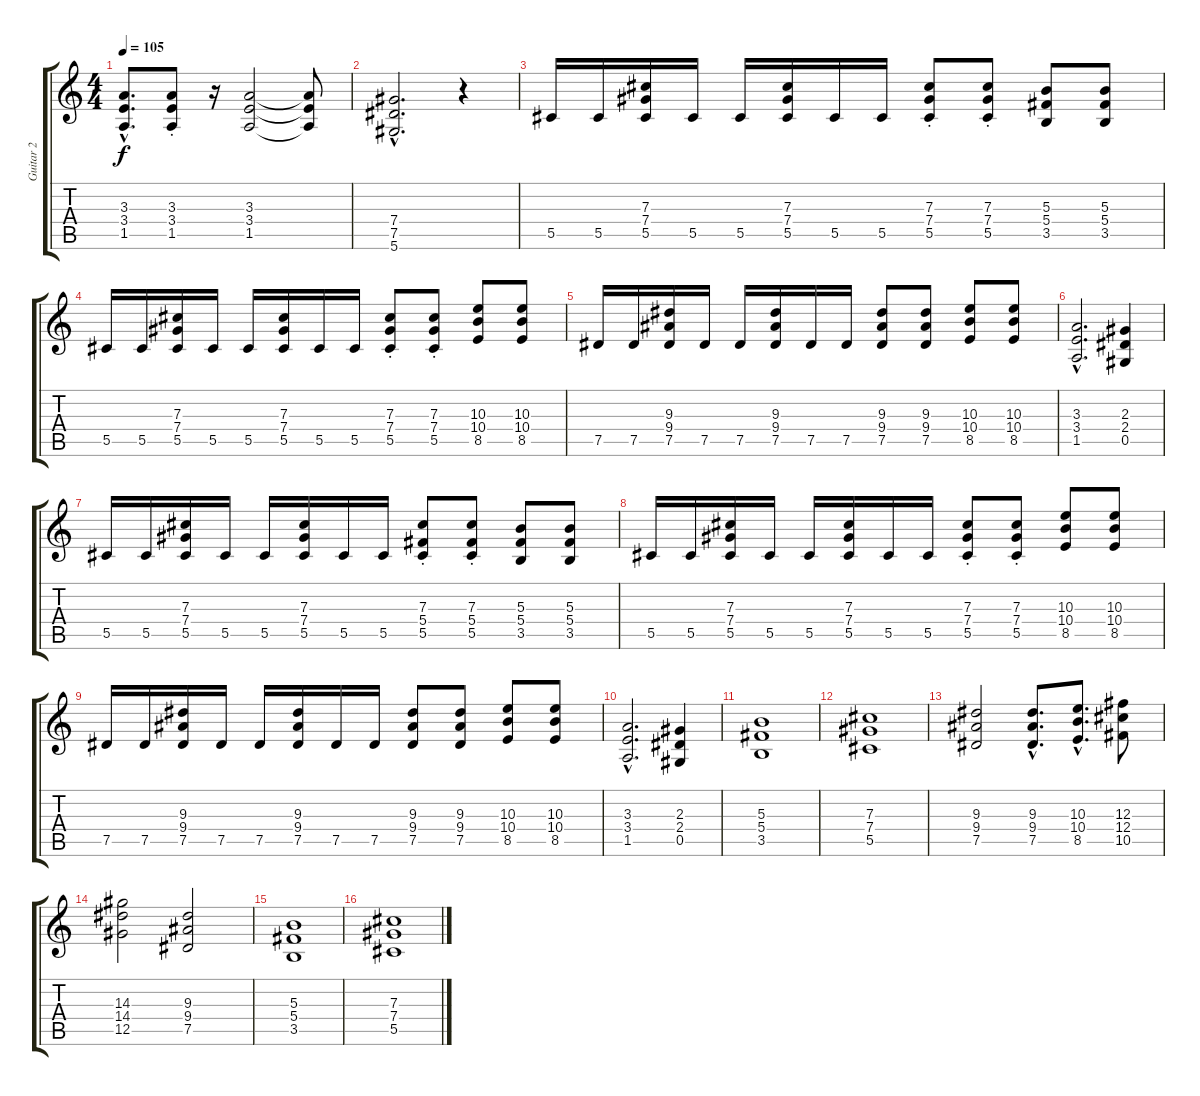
\track ("Guitar 2" "Guitar 2") {instrument distortionguitar}
\staff {score tabs}
\tuning (Eb4 Bb3 Gb3 Db3 Ab2 Eb2) {hide}
\ts (4 4)
\tempo 105
\clef g2
\ks c
(3.3{hac} 3.4{hac} 1.5{hac}).8{d dy f} (3.3 3.4 1.5{st}).8 r.16 (3.3 3.4 1.5).2 (3.3{t} 3.4{t} 1.5{t}).8 |
(7.4{hac} 7.5{hac} 5.6{hac}).2{d} r.4 |
5.5.16 5.5.16 (7.3 7.4 5.5).16 5.5.16 5.5.16 (7.3 7.4 5.5).16 5.5.16 5.5.16 (7.3{st} 7.4{st} 5.5{st}).8 (7.3{st} 7.4{st} 5.5{st}).8 (5.3 5.4 3.5).8 (5.3 5.4 3.5).8 |
5.5.16 5.5.16 (7.3 7.4 5.5).16 5.5.16 5.5.16 (7.3 7.4 5.5).16 5.5.16 5.5.16 (7.3{st} 7.4{st} 5.5{st}).8 (7.3{st} 7.4{st} 5.5{st}).8 (10.3 10.4 8.5).8 (10.3 10.4 8.5).8 |
7.5.16 7.5.16 (9.3 9.4 7.5).16 7.5.16 7.5.16 (9.3 9.4 7.5).16 7.5.16 7.5.16 (9.3 9.4 7.5).8 (9.3 9.4 7.5).8 (10.3 10.4 8.5).8 (10.3 10.4 8.5).8 |
(3.3{hac} 3.4{hac} 1.5{hac}).2{d} (2.3 2.4 0.5).4 |
5.5.16 5.5.16 (7.3 7.4 5.5).16 5.5.16 5.5.16 (7.3 7.4 5.5).16 5.5.16 5.5.16 (7.3{st} 5.4 5.5{st}).8 (7.3{st} 5.4 5.5{st}).8 (5.3 5.4 3.5).8 (5.3 5.4 3.5).8 |
5.5.16 5.5.16 (7.3 7.4 5.5).16 5.5.16 5.5.16 (7.3 7.4 5.5).16 5.5.16 5.5.16 (7.3{st} 7.4{st} 5.5{st}).8 (7.3{st} 7.4{st} 5.5{st}).8 (10.3 10.4 8.5).8 (10.3 10.4 8.5).8 |
7.5.16 7.5.16 (9.3 9.4 7.5).16 7.5.16 7.5.16 (9.3 9.4 7.5).16 7.5.16 7.5.16 (9.3 9.4 7.5).8 (9.3 9.4 7.5).8 (10.3 10.4 8.5).8 (10.3 10.4 8.5).8 |
(3.3{hac} 3.4{hac} 1.5{hac}).2{d} (2.3 2.4 0.5).4 |
(5.3 5.4 3.5).1 |
(7.3 7.4 5.5).1 |
(9.3 9.4 7.5).2 (9.3{hac} 9.4{hac} 7.5{hac}).8{d} (10.3{hac} 10.4{hac} 8.5{hac}).8{d} (12.3 12.4 10.5).8 |
(14.3 14.4 12.5).2 (9.3 9.4 7.5).2 |
(5.3 5.4 3.5).1 |
(7.3 7.4 5.5).1
